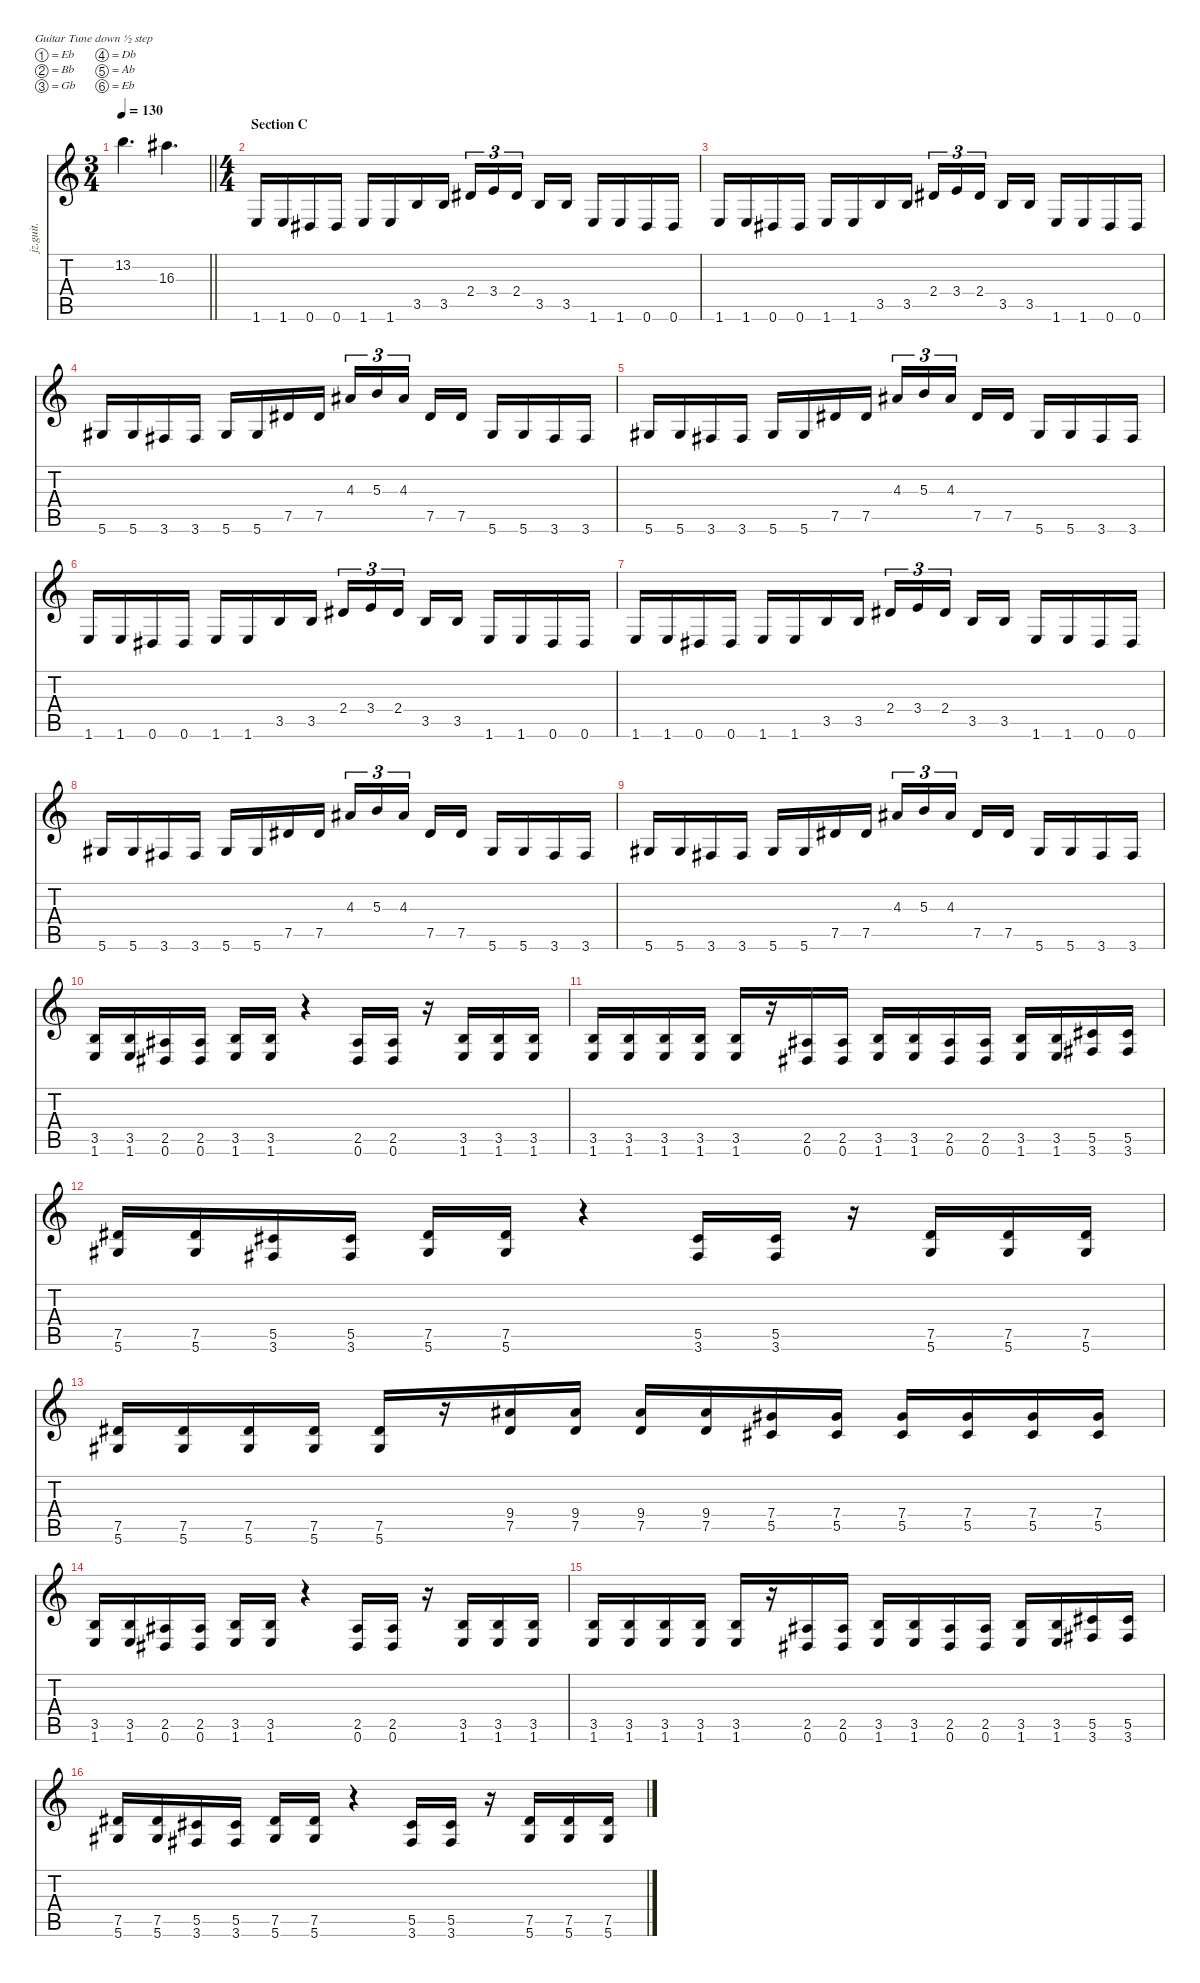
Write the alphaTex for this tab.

\defaultSystemsLayout 4
\hideDynamics
\bracketExtendMode nobrackets
\otherSystemsTrackNameOrientation horizontal
\track ("Track 2" "jz.guit.") {instrument electricguitarjazz}
\staff {score tabs}
\tuning (Eb4 Bb3 Gb3 Db3 Ab2 Eb2)
\ts (3 4)
\tempo 130
\clef g2
\barLineRight lightlight
\ks c
13.2.4{d dy f beam Down} 16.3{acc #}.4{d beam Down} |
\ts (4 4)
\beaming (8 2 2 2 2)
\section ("" "Section C")
1.6.16{beam Up} 1.6.16{beam Up} 0.6{acc #}.16{beam Up} 0.6{acc #}.16{beam Up} 1.6.16{beam Up} 1.6.16{beam Up} 3.5.16{beam Up} 3.5.16{beam Up} 2.4{acc #}.16{tu (3 2) beam Up} 3.4.16{tu (3 2) beam Up} 2.4{acc #}.16{tu (3 2) beam Up} 3.5.16{beam Up} 3.5.16{beam Up} 1.6.16{beam Up} 1.6.16{beam Up} 0.6{acc #}.16{beam Up} 0.6{acc #}.16{beam Up} |
1.6.16{beam Up} 1.6.16{beam Up} 0.6{acc #}.16{beam Up} 0.6{acc #}.16{beam Up} 1.6.16{beam Up} 1.6.16{beam Up} 3.5.16{beam Up} 3.5.16{beam Up} 2.4{acc #}.16{tu (3 2) beam Up} 3.4.16{tu (3 2) beam Up} 2.4{acc #}.16{tu (3 2) beam Up} 3.5.16{beam Up} 3.5.16{beam Up} 1.6.16{beam Up} 1.6.16{beam Up} 0.6{acc #}.16{beam Up} 0.6{acc #}.16{beam Up} |
5.6{acc #}.16{beam Up} 5.6{acc #}.16{beam Up} 3.6{acc #}.16{beam Up} 3.6{acc #}.16{beam Up} 5.6{acc #}.16{beam Up} 5.6{acc #}.16{beam Up} 7.5{acc #}.16{beam Up} 7.5{acc #}.16{beam Up} 4.3{acc #}.16{tu (3 2) beam Up} 5.3.16{tu (3 2) beam Up} 4.3{acc #}.16{tu (3 2) beam Up} 7.5{acc #}.16{beam Up} 7.5{acc #}.16{beam Up} 5.6{acc #}.16{beam Up} 5.6{acc #}.16{beam Up} 3.6{acc #}.16{beam Up} 3.6{acc #}.16{beam Up} |
5.6{acc #}.16{beam Up} 5.6{acc #}.16{beam Up} 3.6{acc #}.16{beam Up} 3.6{acc #}.16{beam Up} 5.6{acc #}.16{beam Up} 5.6{acc #}.16{beam Up} 7.5{acc #}.16{beam Up} 7.5{acc #}.16{beam Up} 4.3{acc #}.16{tu (3 2) beam Up} 5.3.16{tu (3 2) beam Up} 4.3{acc #}.16{tu (3 2) beam Up} 7.5{acc #}.16{beam Up} 7.5{acc #}.16{beam Up} 5.6{acc #}.16{beam Up} 5.6{acc #}.16{beam Up} 3.6{acc #}.16{beam Up} 3.6{acc #}.16{beam Up} |
1.6.16{beam Up} 1.6.16{beam Up} 0.6{acc #}.16{beam Up} 0.6{acc #}.16{beam Up} 1.6.16{beam Up} 1.6.16{beam Up} 3.5.16{beam Up} 3.5.16{beam Up} 2.4{acc #}.16{tu (3 2) beam Up} 3.4.16{tu (3 2) beam Up} 2.4{acc #}.16{tu (3 2) beam Up} 3.5.16{beam Up} 3.5.16{beam Up} 1.6.16{beam Up} 1.6.16{beam Up} 0.6{acc #}.16{beam Up} 0.6{acc #}.16{beam Up} |
1.6.16{beam Up} 1.6.16{beam Up} 0.6{acc #}.16{beam Up} 0.6{acc #}.16{beam Up} 1.6.16{beam Up} 1.6.16{beam Up} 3.5.16{beam Up} 3.5.16{beam Up} 2.4{acc #}.16{tu (3 2) beam Up} 3.4.16{tu (3 2) beam Up} 2.4{acc #}.16{tu (3 2) beam Up} 3.5.16{beam Up} 3.5.16{beam Up} 1.6.16{beam Up} 1.6.16{beam Up} 0.6{acc #}.16{beam Up} 0.6{acc #}.16{beam Up} |
5.6{acc #}.16{beam Up} 5.6{acc #}.16{beam Up} 3.6{acc #}.16{beam Up} 3.6{acc #}.16{beam Up} 5.6{acc #}.16{beam Up} 5.6{acc #}.16{beam Up} 7.5{acc #}.16{beam Up} 7.5{acc #}.16{beam Up} 4.3{acc #}.16{tu (3 2) beam Up} 5.3.16{tu (3 2) beam Up} 4.3{acc #}.16{tu (3 2) beam Up} 7.5{acc #}.16{beam Up} 7.5{acc #}.16{beam Up} 5.6{acc #}.16{beam Up} 5.6{acc #}.16{beam Up} 3.6{acc #}.16{beam Up} 3.6{acc #}.16{beam Up} |
5.6{acc #}.16{beam Up} 5.6{acc #}.16{beam Up} 3.6{acc #}.16{beam Up} 3.6{acc #}.16{beam Up} 5.6{acc #}.16{beam Up} 5.6{acc #}.16{beam Up} 7.5{acc #}.16{beam Up} 7.5{acc #}.16{beam Up} 4.3{acc #}.16{tu (3 2) beam Up} 5.3.16{tu (3 2) beam Up} 4.3{acc #}.16{tu (3 2) beam Up} 7.5{acc #}.16{beam Up} 7.5{acc #}.16{beam Up} 5.6{acc #}.16{beam Up} 5.6{acc #}.16{beam Up} 3.6{acc #}.16{beam Up} 3.6{acc #}.16{beam Up} |
(3.5 1.6).16{beam Up} (3.5 1.6).16{beam Up} (2.5{acc #} 0.6{acc #}).16{beam Up} (2.5{acc #} 0.6{acc #}).16{beam Up} (3.5 1.6).16{beam Up} (3.5 1.6).16{beam Up} r.4{beam Up} (2.5{acc #} 0.6{acc #}).16{beam Up} (2.5{acc #} 0.6{acc #}).16{beam Up} r.16{beam Up} (3.5 1.6).16{beam Up} (3.5 1.6).16{beam Up} (3.5 1.6).16{beam Up} |
(3.5 1.6).16{beam Up} (3.5 1.6).16{beam Up} (3.5 1.6).16{beam Up} (3.5 1.6).16{beam Up} (3.5 1.6).16{beam Up} r.16{beam Up} (2.5{acc #} 0.6{acc #}).16{beam Up} (2.5{acc #} 0.6{acc #}).16{beam Up} (3.5 1.6).16{beam Up} (3.5 1.6).16{beam Up} (2.5{acc #} 0.6{acc #}).16{beam Up} (2.5{acc #} 0.6{acc #}).16{beam Up} (3.5 1.6).16{beam Up} (3.5 1.6).16{beam Up} (5.5{acc #} 3.6{acc #}).16{beam Up} (5.5{acc #} 3.6{acc #}).16{beam Up} |
(7.5{acc #} 5.6{acc #}).16{beam Up} (7.5{acc #} 5.6{acc #}).16{beam Up} (5.5{acc #} 3.6{acc #}).16{beam Up} (5.5{acc #} 3.6{acc #}).16{beam Up} (7.5{acc #} 5.6{acc #}).16{beam Up} (7.5{acc #} 5.6{acc #}).16{beam Up} r.4{beam Up} (5.5{acc #} 3.6{acc #}).16{beam Up} (5.5{acc #} 3.6{acc #}).16{beam Up} r.16{beam Up} (7.5{acc #} 5.6{acc #}).16{beam Up} (7.5{acc #} 5.6{acc #}).16{beam Up} (7.5{acc #} 5.6{acc #}).16{beam Up} |
(7.5{acc #} 5.6{acc #}).16{beam Up} (7.5{acc #} 5.6{acc #}).16{beam Up} (7.5{acc #} 5.6{acc #}).16{beam Up} (7.5{acc #} 5.6{acc #}).16{beam Up} (7.5{acc #} 5.6{acc #}).16{beam Up} r.16{beam Up} (9.4{acc #} 7.5{acc #}).16{beam Up} (9.4{acc #} 7.5{acc #}).16{beam Up} (9.4{acc #} 7.5{acc #}).16{beam Up} (9.4{acc #} 7.5{acc #}).16{beam Up} (7.4{acc #} 5.5{acc #}).16{beam Up} (7.4{acc #} 5.5{acc #}).16{beam Up} (7.4{acc #} 5.5{acc #}).16{beam Up} (7.4{acc #} 5.5{acc #}).16{beam Up} (7.4{acc #} 5.5{acc #}).16{beam Up} (7.4{acc #} 5.5{acc #}).16{beam Up} |
(3.5 1.6).16{beam Up} (3.5 1.6).16{beam Up} (2.5{acc #} 0.6{acc #}).16{beam Up} (2.5{acc #} 0.6{acc #}).16{beam Up} (3.5 1.6).16{beam Up} (3.5 1.6).16{beam Up} r.4{beam Up} (2.5{acc #} 0.6{acc #}).16{beam Up} (2.5{acc #} 0.6{acc #}).16{beam Up} r.16{beam Up} (3.5 1.6).16{beam Up} (3.5 1.6).16{beam Up} (3.5 1.6).16{beam Up} |
(3.5 1.6).16{beam Up} (3.5 1.6).16{beam Up} (3.5 1.6).16{beam Up} (3.5 1.6).16{beam Up} (3.5 1.6).16{beam Up} r.16{beam Up} (2.5{acc #} 0.6{acc #}).16{beam Up} (2.5{acc #} 0.6{acc #}).16{beam Up} (3.5 1.6).16{beam Up} (3.5 1.6).16{beam Up} (2.5{acc #} 0.6{acc #}).16{beam Up} (2.5{acc #} 0.6{acc #}).16{beam Up} (3.5 1.6).16{beam Up} (3.5 1.6).16{beam Up} (5.5{acc #} 3.6{acc #}).16{beam Up} (5.5{acc #} 3.6{acc #}).16{beam Up} |
(7.5{acc #} 5.6{acc #}).16{beam Up} (7.5{acc #} 5.6{acc #}).16{beam Up} (5.5{acc #} 3.6{acc #}).16{beam Up} (5.5{acc #} 3.6{acc #}).16{beam Up} (7.5{acc #} 5.6{acc #}).16{beam Up} (7.5{acc #} 5.6{acc #}).16{beam Up} r.4{beam Up} (5.5{acc #} 3.6{acc #}).16{beam Up} (5.5{acc #} 3.6{acc #}).16{beam Up} r.16{beam Up} (7.5{acc #} 5.6{acc #}).16{beam Up} (7.5{acc #} 5.6{acc #}).16{beam Up} (7.5{acc #} 5.6{acc #}).16{beam Up}
